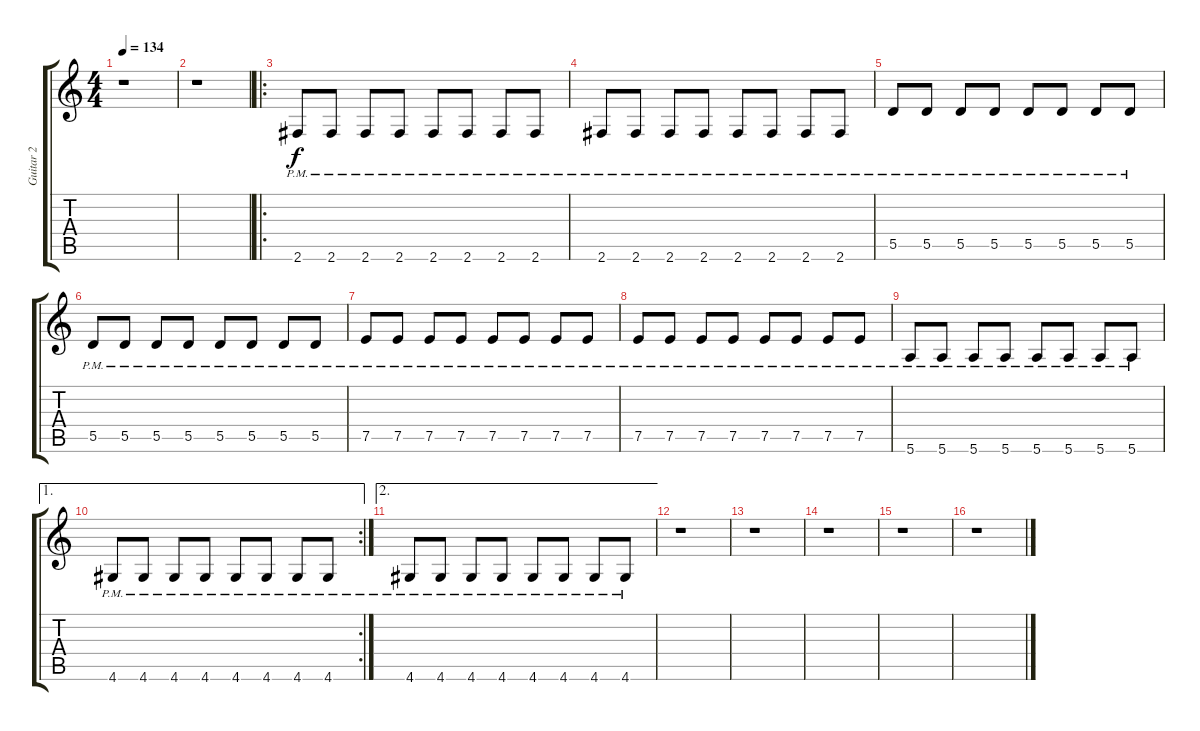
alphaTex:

\track ("Guitar 2" "Guitar 2") {instrument distortionguitar}
\staff {score tabs}
\tuning (E4 B3 G3 D3 A2 E2) {hide}
\ts (4 4)
\tempo 134
\clef g2
\ks c
r.1{dy f instrument distortionguitar} |
r.1 |
\ro
2.6{pm}.8 2.6{pm}.8 2.6{pm}.8 2.6{pm}.8 2.6{pm}.8 2.6{pm}.8 2.6{pm}.8 2.6{pm}.8 |
2.6{pm}.8 2.6{pm}.8 2.6{pm}.8 2.6{pm}.8 2.6{pm}.8 2.6{pm}.8 2.6{pm}.8 2.6{pm}.8 |
5.5{pm}.8 5.5{pm}.8 5.5{pm}.8 5.5{pm}.8 5.5{pm}.8 5.5{pm}.8 5.5{pm}.8 5.5{pm}.8 |
5.5{pm}.8 5.5{pm}.8 5.5{pm}.8 5.5{pm}.8 5.5{pm}.8 5.5{pm}.8 5.5{pm}.8 5.5{pm}.8 |
7.5{pm}.8 7.5{pm}.8 7.5{pm}.8 7.5{pm}.8 7.5{pm}.8 7.5{pm}.8 7.5{pm}.8 7.5{pm}.8 |
7.5{pm}.8 7.5{pm}.8 7.5{pm}.8 7.5{pm}.8 7.5{pm}.8 7.5{pm}.8 7.5{pm}.8 7.5{pm}.8 |
5.6{pm}.8 5.6{pm}.8 5.6{pm}.8 5.6{pm}.8 5.6{pm}.8 5.6{pm}.8 5.6{pm}.8 5.6{pm}.8 |
\ae 1
\rc 2
4.6{pm}.8 4.6{pm}.8 4.6{pm}.8 4.6{pm}.8 4.6{pm}.8 4.6{pm}.8 4.6{pm}.8 4.6{pm}.8 |
\ae 2
4.6{pm}.8 4.6{pm}.8 4.6{pm}.8 4.6{pm}.8 4.6{pm}.8 4.6{pm}.8 4.6{pm}.8 4.6{pm}.8 |
r.1 |
r.1 |
r.1 |
r.1 |
r.1
